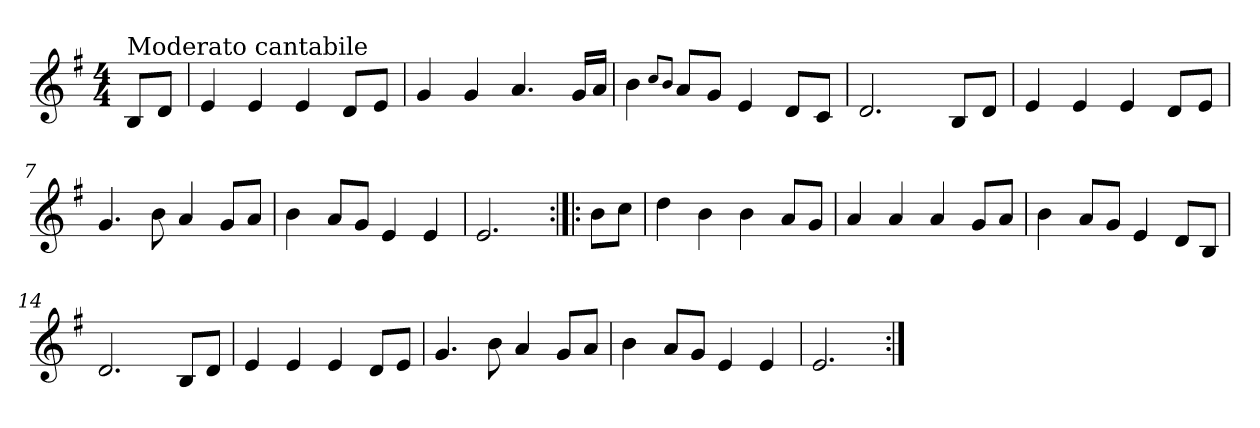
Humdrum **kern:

**kern
*part1
*staff1
*clefG2
*k[f#]
*G:
*M4/4
=1
!LO:TX:a:t=Moderato cantabile
8B/L
8d/J
=2
4e/
4e/
4e/
8d/L
8e/J
=3
4g/
4g/
4.a/
16g/LL
16a/JJ
=4
4b\
8qcc/L
8qb/J
8a/L
8g/J
4e/
8d/L
8c/J
=5
2.d/
8B/L
8d/J
=6
4e/
4e/
4e/
8d/L
8e/J
=7
4.g/
8b\
4a/
8g/L
8a/J
=8
4b\
8a/L
8g/J
4e/
4e/
=9
2.e/
!!LO:LB:g=z
=10:|!|:
8b\L
8cc\J
=11
4dd\
4b\
4b\
8a/L
8g/J
=12
4a/
4a/
4a/
8g/L
8a/J
=13
4b\
8a/L
8g/J
4e/
8d/L
8B/J
=14
2.d/
8B/L
8d/J
=15
4e/
4e/
4e/
8d/L
8e/J
=16
4.g/
8b\
4a/
8g/L
8a/J
=17
4b\
8a/L
8g/J
4e/
4e/
=18
2.e/
=:|!
*-
